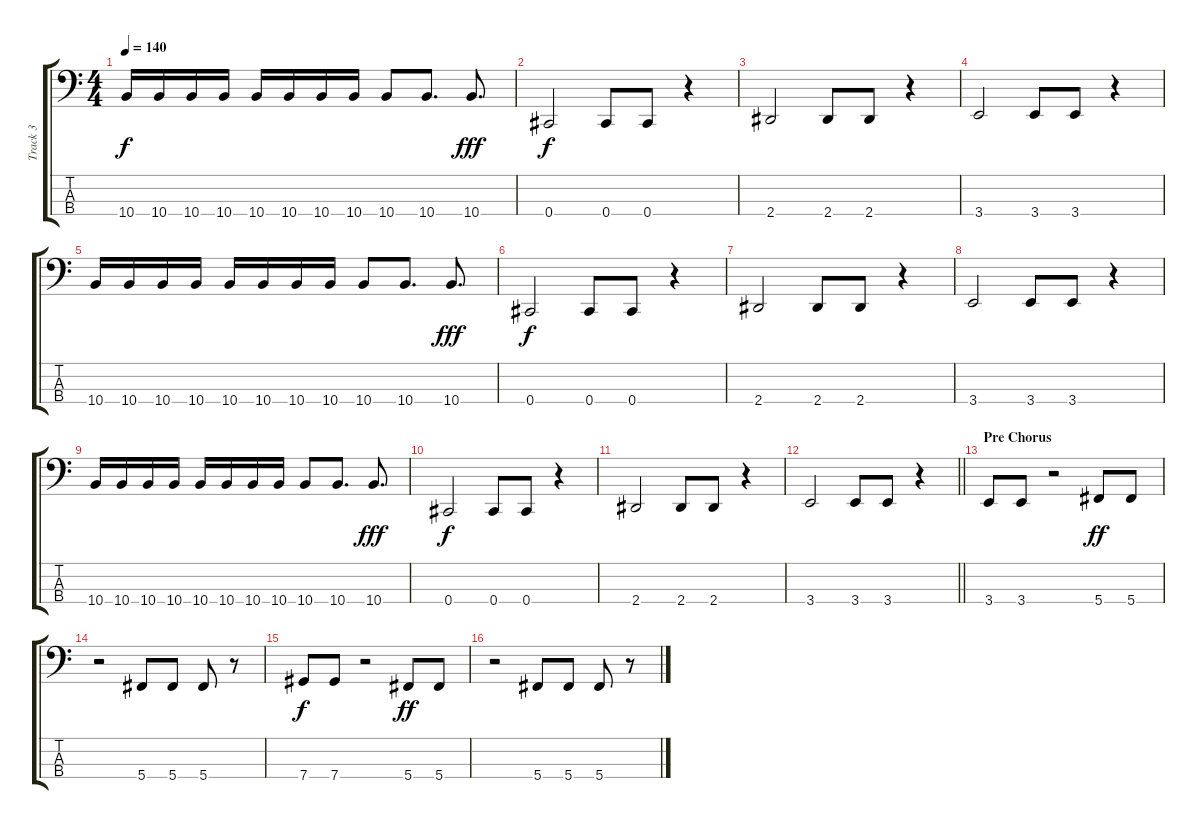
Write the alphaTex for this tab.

\track ("Track 3" "Track 3") {instrument electricbassfinger}
\staff {score tabs}
\tuning (Ab2 Eb2 Bb1 Db1) {hide}
\ts (4 4)
\tempo 140
\clef f4
\ks c
10.4.16{dy f} 10.4.16 10.4.16 10.4.16 10.4.16 10.4.16 10.4.16 10.4.16 10.4.8 10.4.8{d} 10.4.8{d dy fff} |
0.4.2{dy f} 0.4.8 0.4.8 r.4 |
2.4.2 2.4.8 2.4.8 r.4 |
3.4.2 3.4.8 3.4.8 r.4 |
10.4.16 10.4.16 10.4.16 10.4.16 10.4.16 10.4.16 10.4.16 10.4.16 10.4.8 10.4.8{d} 10.4.8{d dy fff} |
0.4.2{dy f} 0.4.8 0.4.8 r.4 |
2.4.2 2.4.8 2.4.8 r.4 |
3.4.2 3.4.8 3.4.8 r.4 |
10.4.16 10.4.16 10.4.16 10.4.16 10.4.16 10.4.16 10.4.16 10.4.16 10.4.8 10.4.8{d} 10.4.8{d dy fff} |
0.4.2{dy f} 0.4.8 0.4.8 r.4 |
2.4.2 2.4.8 2.4.8 r.4 |
\barLineRight lightlight
3.4.2 3.4.8 3.4.8 r.4 |
\section ("" "Pre Chorus")
3.4.8 3.4.8 r.2 5.4.8{dy ff} 5.4.8 |
r.2 5.4.8 5.4.8 5.4.8 r.8 |
7.4.8{dy f} 7.4.8 r.2 5.4.8{dy ff} 5.4.8 |
r.2 5.4.8 5.4.8 5.4.8 r.8
